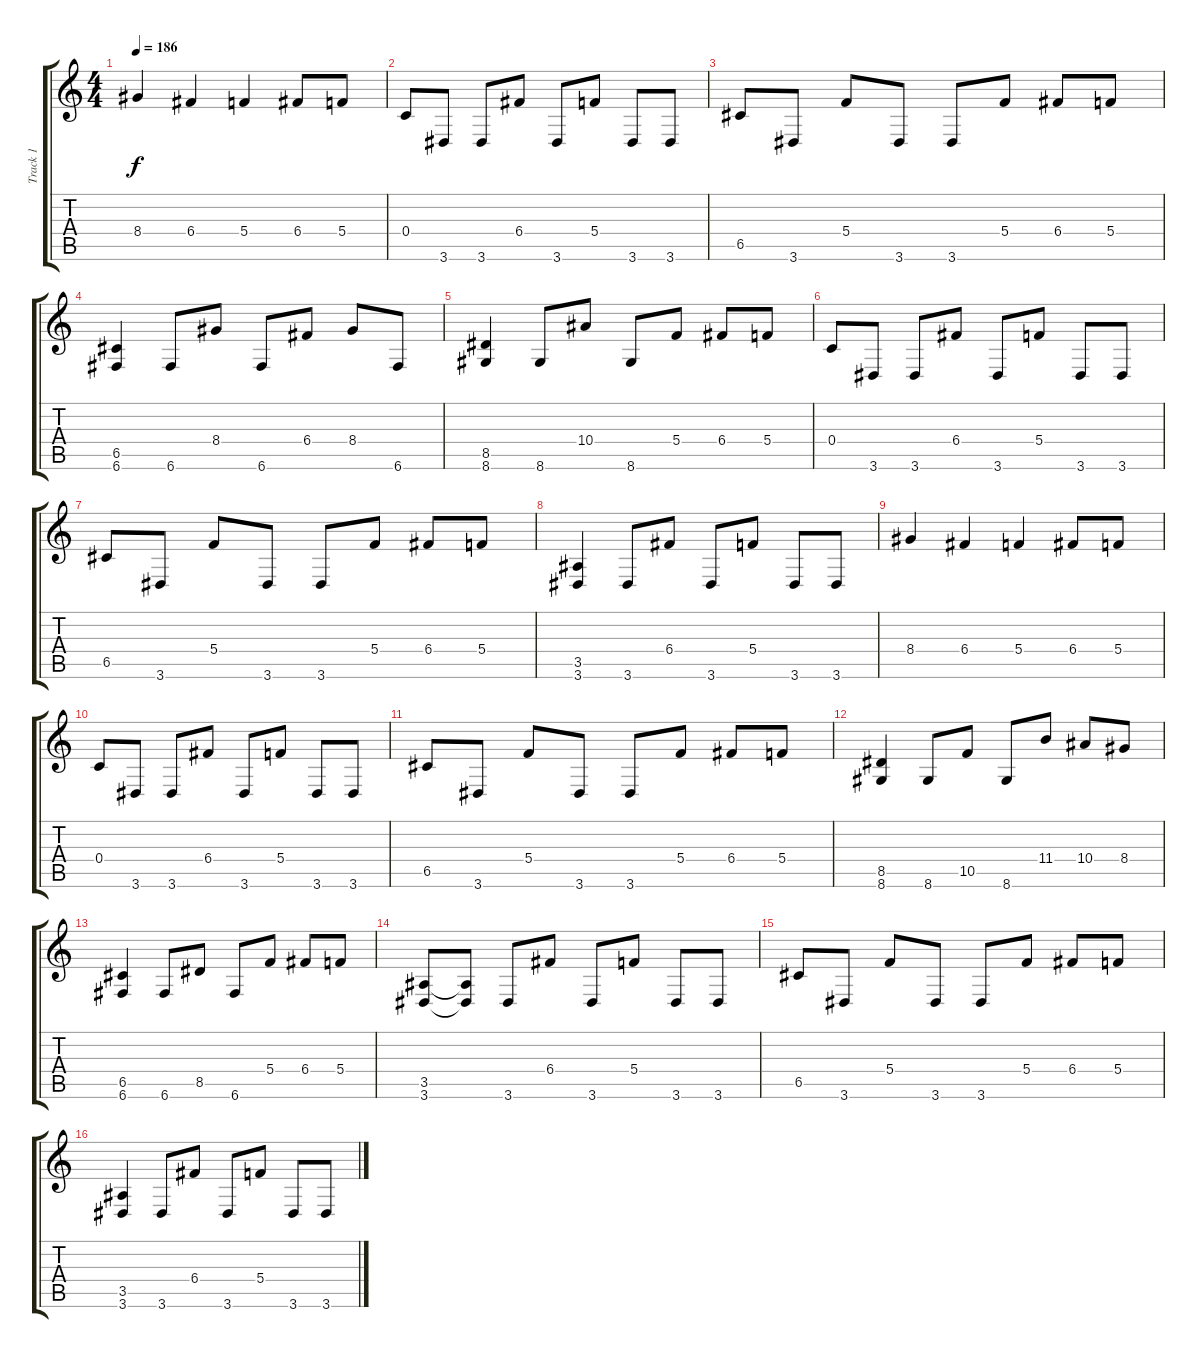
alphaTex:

\track ("Track 1" "Track 1") {mute instrument distortionguitar}
\staff {score tabs}
\tuning (D4 A3 F3 C3 G2 C2) {hide}
\ts (4 4)
\tempo 186
\clef g2
\ks c
8.4.4{dy f} 6.4.4 5.4.4 6.4.8 5.4.8 |
0.4.8 3.6.8 3.6.8 6.4.8 3.6.8 5.4.8 3.6.8 3.6.8 |
6.5.8 3.6.8 5.4.8 3.6.8 3.6.8 5.4.8 6.4.8 5.4.8 |
(6.5 6.6).4 6.6.8 8.4.8 6.6.8 6.4.8 8.4.8 6.6.8 |
(8.5 8.6).4 8.6.8 10.4.8 8.6.8 5.4.8 6.4.8 5.4.8 |
0.4.8 3.6.8 3.6.8 6.4.8 3.6.8 5.4.8 3.6.8 3.6.8 |
6.5.8 3.6.8 5.4.8 3.6.8 3.6.8 5.4.8 6.4.8 5.4.8 |
(3.5 3.6).4 3.6.8 6.4.8 3.6.8 5.4.8 3.6.8 3.6.8 |
8.4.4 6.4.4 5.4.4 6.4.8 5.4.8 |
0.4.8 3.6.8 3.6.8 6.4.8 3.6.8 5.4.8 3.6.8 3.6.8 |
6.5.8 3.6.8 5.4.8 3.6.8 3.6.8 5.4.8 6.4.8 5.4.8 |
(8.5 8.6).4 8.6.8 10.5.8 8.6.8 11.4.8 10.4.8 8.4.8 |
(6.5 6.6).4 6.6.8 8.5.8 6.6.8 5.4.8 6.4.8 5.4.8 |
(3.5 3.6).8 (3.5{t} 3.6{t}).8 3.6.8 6.4.8 3.6.8 5.4.8 3.6.8 3.6.8 |
6.5.8 3.6.8 5.4.8 3.6.8 3.6.8 5.4.8 6.4.8 5.4.8 |
(3.5 3.6).4 3.6.8 6.4.8 3.6.8 5.4.8 3.6.8 3.6.8
